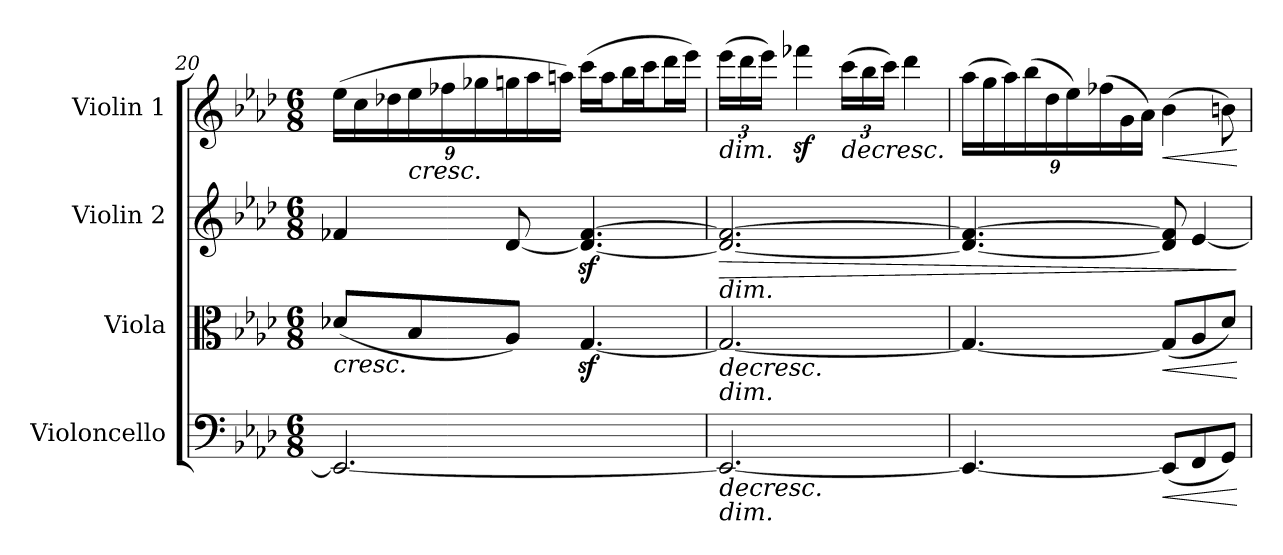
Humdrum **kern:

**kern	**dynam	**kern	**dynam	**kern	**dynam	**kern	**dynam
*part4	*part4	*part3	*part3	*part2	*part2	*part1	*part1
*staff4	*staff4	*staff3	*staff3	*staff2	*staff2	*staff1	*staff1
*I"Violoncello	*	*I"Viola	*	*I"Violin 2	*	*I"Violin 1	*
*I'Vc	*	*I'Vla	*	*I'Vln	*	*I'Vln	*
!!LO:PB:g=z
*clefF4	*	*clefC3	*	*clefG2	*	*clefG2	*
*k[b-e-a-d-]	*	*k[b-e-a-d-]	*	*k[b-e-a-d-]	*	*k[b-e-a-d-]	*
*M6/8	*	*M6/8	*	*M6/8	*	*M6/8	*
=20	=20	=20	=20	=20	=20	=20	=20
!	!	!	!LO:HP:b	!	!	!	!
*	*	*	*	*	*	*Xbrackettup	*
2.EE-/_	.	(8d-X/L	<	4f-X/	.	(24ee-\LL	.
.	.	.	.	.	.	24cc\	.
.	.	.	.	.	.	24dd-X\	.
!	!	!	!	!	!	!	!LO:HP:b
.	.	8B-/	.	.	.	24ee-\	<
.	.	.	.	.	.	24ff-X\	.
.	.	.	.	.	.	24gg-X\	.
.	.	8A-/J)	.	[8d-/	.	24ggn\	.
.	.	.	.	.	.	24aa-\	.
.	.	.	.	.	.	24aan\JJ)	.
.	.	[4.Gz</	.	4.d-/_z< [4.f-/z<	.	(16ccc\LL	.
.	.	.	.	.	.	16aa\J	.
.	.	.	.	.	.	16bb-\L	.
.	.	.	.	.	.	16ccc\J	.
.	.	.	.	.	.	16ddd-\L	.
.	.	.	.	.	.	16eee-\JJ)	.
!!LO:PB:g=z
=21	=21	=21	=21	=21	=21	=21	=21
!	!LO:HP:b	!	!LO:HP:b	!	!LO:HP:b	!	!
*	*	*	*	*	*	*brackettup	*
!	!	!	!	!	!	!LO:TX:b:i:t=dim.	!
!	!	!	!	!LO:TX:b:i:t=dim.	!	!	!
!	!	!LO:TX:b:i:t=dim.	!	!	!	!	!
!LO:TX:b:i:t=dim.	!	!	!	!	!	!	!
2.EE-/_	>	2.G/_	>	2.d-/_ 2.f-/_	>	(24eee-\LL	.
.	.	.	.	.	.	24ddd-\	.
.	.	.	.	.	.	24eee-\JJ)	.
.	.	.	.	.	.	4fff-Xz<\	.
!	!	!	!	!	!	!	!LO:HP:b
.	.	.	.	.	.	(24ccc\LL	>
.	.	.	.	.	.	24bb-\	.
.	.	.	.	.	.	24ccc\JJ)	.
.	.	.	.	.	.	4ddd-\	.
.	.	.	[	.	.	.	[
=22	=22	=22	=22	=22	=22	=22	=22
*	*	*	*	*	*	*Xbrackettup	*
4.EE-/_	.	4.G/_	.	4.d-/_ 4.f-/_	.	(24aa-\LL	.
.	.	.	.	.	.	24gg\	.
.	.	.	.	.	.	24aa-\)	.
.	.	.	.	.	.	(24bb-\	.
.	.	.	.	.	.	24dd-\	.
.	.	.	.	.	.	24ee-\)	.
.	.	.	.	.	.	(24ff-X\	.
.	.	.	.	.	.	24g\	.
.	.	.	.	.	.	24a-\JJ)	.
!	!LO:HP:b	!	!LO:HP:b	!	!	!	!LO:HP:b
(8EE-/L]	<	(8G/L]	<	8d-/] 8f-/]	.	(4b-\	<
8FF/	.	8A-/	]	[4e-/	.	.	.
8GG/J)	]	8d-/J)	.	.	.	8bn\)	]
.	[	.	[	.	]	.	[
=	=	=	=	=	=	=	=
*-	*-	*-	*-	*-	*-	*-	*-
